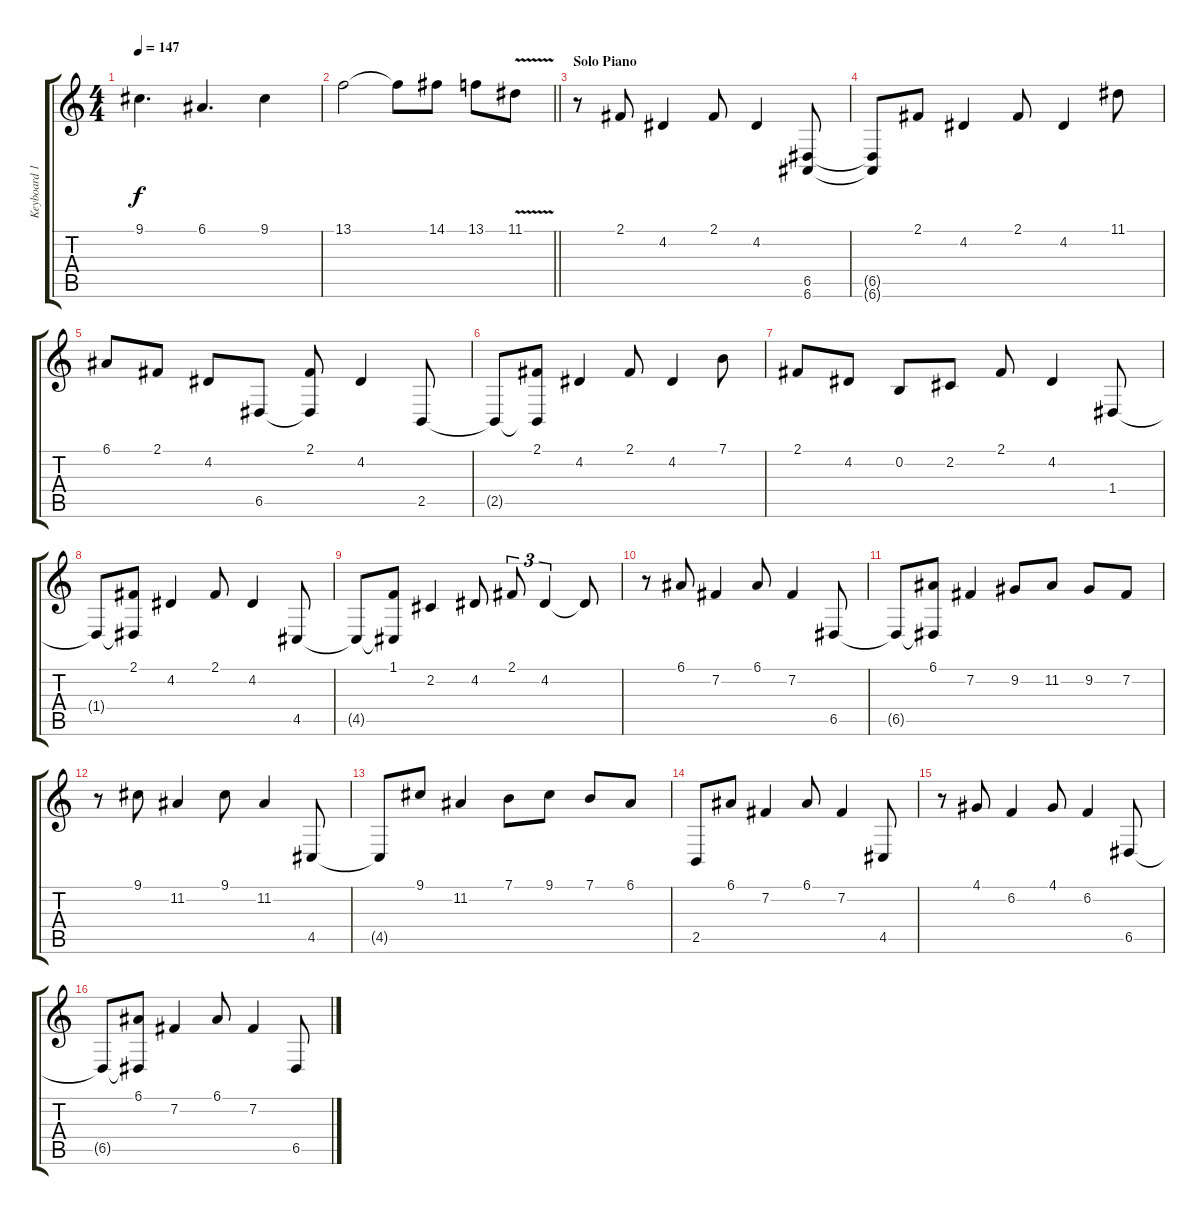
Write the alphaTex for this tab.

\track ("Keyboard 1" "Keyboard 1") {instrument lead2sawtooth}
\staff {score tabs}
\tuning (E4 B3 G3 D3 A2 E2) {hide}
\ts (4 4)
\tempo 147
\clef g2
\ks c
9.1.4{d dy f} 6.1.4{d} 9.1.4 |
\barLineRight lightlight
13.1.2 13.1{t}.8 14.1.8 13.1.8 11.1{v}.8 |
\section ("" "Solo Piano")
r.8{volume 16 instrument acousticgrandpiano} 2.1.8 4.2.4 2.1.8 4.2.4 (6.5 6.6).8 |
(6.5{t} 6.6{t}).8 2.1.8 4.2.4 2.1.8 4.2.4 11.1.8 |
6.1.8 2.1.8 4.2.8 6.5.8 (2.1 6.5{t}).8 4.2.4 2.5.8 |
2.5{t}.8 (2.1 2.5{t}).8 4.2.4 2.1.8 4.2.4 7.1.8 |
2.1.8 4.2.8 0.2.8 2.2.8 2.1.8 4.2.4 1.4.8 |
1.4{t}.8 (2.1 1.4{t}).8 4.2.4 2.1.8 4.2.4 4.5.8 |
4.5{t}.8 (1.1 4.5{t}).8 2.2.4 4.2.8 2.1.8{tu (3 2)} 4.2.4{tu (3 2)} 4.2{t}.8 |
r.8 6.1.8 7.2.4 6.1.8 7.2.4 6.5.8 |
6.5{t}.8 (6.1 6.5{t}).8 7.2.4 9.2.8 11.2.8 9.2.8 7.2.8 |
r.8 9.1.8 11.2.4 9.1.8 11.2.4 4.5.8 |
4.5{t}.8 9.1.8 11.2.4 7.1.8 9.1.8 7.1.8 6.1.8 |
2.5.8 6.1.8 7.2.4 6.1.8 7.2.4 4.5.8 |
r.8 4.1.8 6.2.4 4.1.8 6.2.4 6.5.8 |
6.5{t}.8 (6.1 6.5{t}).8 7.2.4 6.1.8 7.2.4 6.5.8
